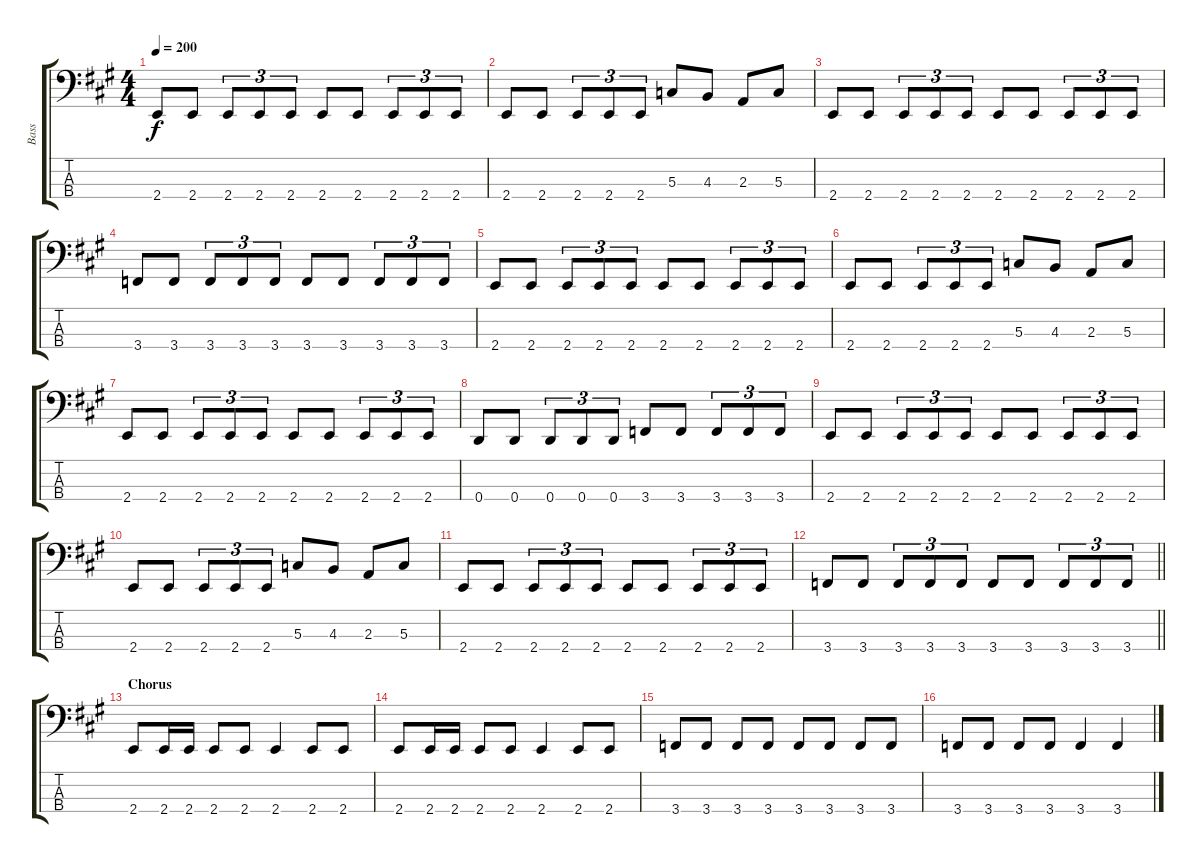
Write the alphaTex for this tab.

\track ("Bass" "Bass") {instrument electricbassfinger}
\staff {score tabs}
\tuning (F2 C2 G1 D1) {hide}
\ts (4 4)
\tempo 200
\clef f4
\ks f#minor
2.4.8{dy f} 2.4.8 2.4.8{tu (3 2)} 2.4.8{tu (3 2)} 2.4.8{tu (3 2)} 2.4.8 2.4.8 2.4.8{tu (3 2)} 2.4.8{tu (3 2)} 2.4.8{tu (3 2)} |
2.4.8 2.4.8 2.4.8{tu (3 2)} 2.4.8{tu (3 2)} 2.4.8{tu (3 2)} 5.3.8 4.3.8 2.3.8 5.3.8 |
2.4.8 2.4.8 2.4.8{tu (3 2)} 2.4.8{tu (3 2)} 2.4.8{tu (3 2)} 2.4.8 2.4.8 2.4.8{tu (3 2)} 2.4.8{tu (3 2)} 2.4.8{tu (3 2)} |
3.4.8 3.4.8 3.4.8{tu (3 2)} 3.4.8{tu (3 2)} 3.4.8{tu (3 2)} 3.4.8 3.4.8 3.4.8{tu (3 2)} 3.4.8{tu (3 2)} 3.4.8{tu (3 2)} |
2.4.8 2.4.8 2.4.8{tu (3 2)} 2.4.8{tu (3 2)} 2.4.8{tu (3 2)} 2.4.8 2.4.8 2.4.8{tu (3 2)} 2.4.8{tu (3 2)} 2.4.8{tu (3 2)} |
2.4.8 2.4.8 2.4.8{tu (3 2)} 2.4.8{tu (3 2)} 2.4.8{tu (3 2)} 5.3.8 4.3.8 2.3.8 5.3.8 |
2.4.8 2.4.8 2.4.8{tu (3 2)} 2.4.8{tu (3 2)} 2.4.8{tu (3 2)} 2.4.8 2.4.8 2.4.8{tu (3 2)} 2.4.8{tu (3 2)} 2.4.8{tu (3 2)} |
0.4.8 0.4.8 0.4.8{tu (3 2)} 0.4.8{tu (3 2)} 0.4.8{tu (3 2)} 3.4.8 3.4.8 3.4.8{tu (3 2)} 3.4.8{tu (3 2)} 3.4.8{tu (3 2)} |
2.4.8 2.4.8 2.4.8{tu (3 2)} 2.4.8{tu (3 2)} 2.4.8{tu (3 2)} 2.4.8 2.4.8 2.4.8{tu (3 2)} 2.4.8{tu (3 2)} 2.4.8{tu (3 2)} |
2.4.8 2.4.8 2.4.8{tu (3 2)} 2.4.8{tu (3 2)} 2.4.8{tu (3 2)} 5.3.8 4.3.8 2.3.8 5.3.8 |
2.4.8 2.4.8 2.4.8{tu (3 2)} 2.4.8{tu (3 2)} 2.4.8{tu (3 2)} 2.4.8 2.4.8 2.4.8{tu (3 2)} 2.4.8{tu (3 2)} 2.4.8{tu (3 2)} |
\barLineRight lightlight
3.4.8 3.4.8 3.4.8{tu (3 2)} 3.4.8{tu (3 2)} 3.4.8{tu (3 2)} 3.4.8 3.4.8 3.4.8{tu (3 2)} 3.4.8{tu (3 2)} 3.4.8{tu (3 2)} |
\section ("" "Chorus")
2.4.8 2.4.16 2.4.16 2.4.8 2.4.8 2.4.4 2.4.8 2.4.8 |
2.4.8 2.4.16 2.4.16 2.4.8 2.4.8 2.4.4 2.4.8 2.4.8 |
3.4.8 3.4.8 3.4.8 3.4.8 3.4.8 3.4.8 3.4.8 3.4.8 |
3.4.8 3.4.8 3.4.8 3.4.8 3.4.4 3.4.4
